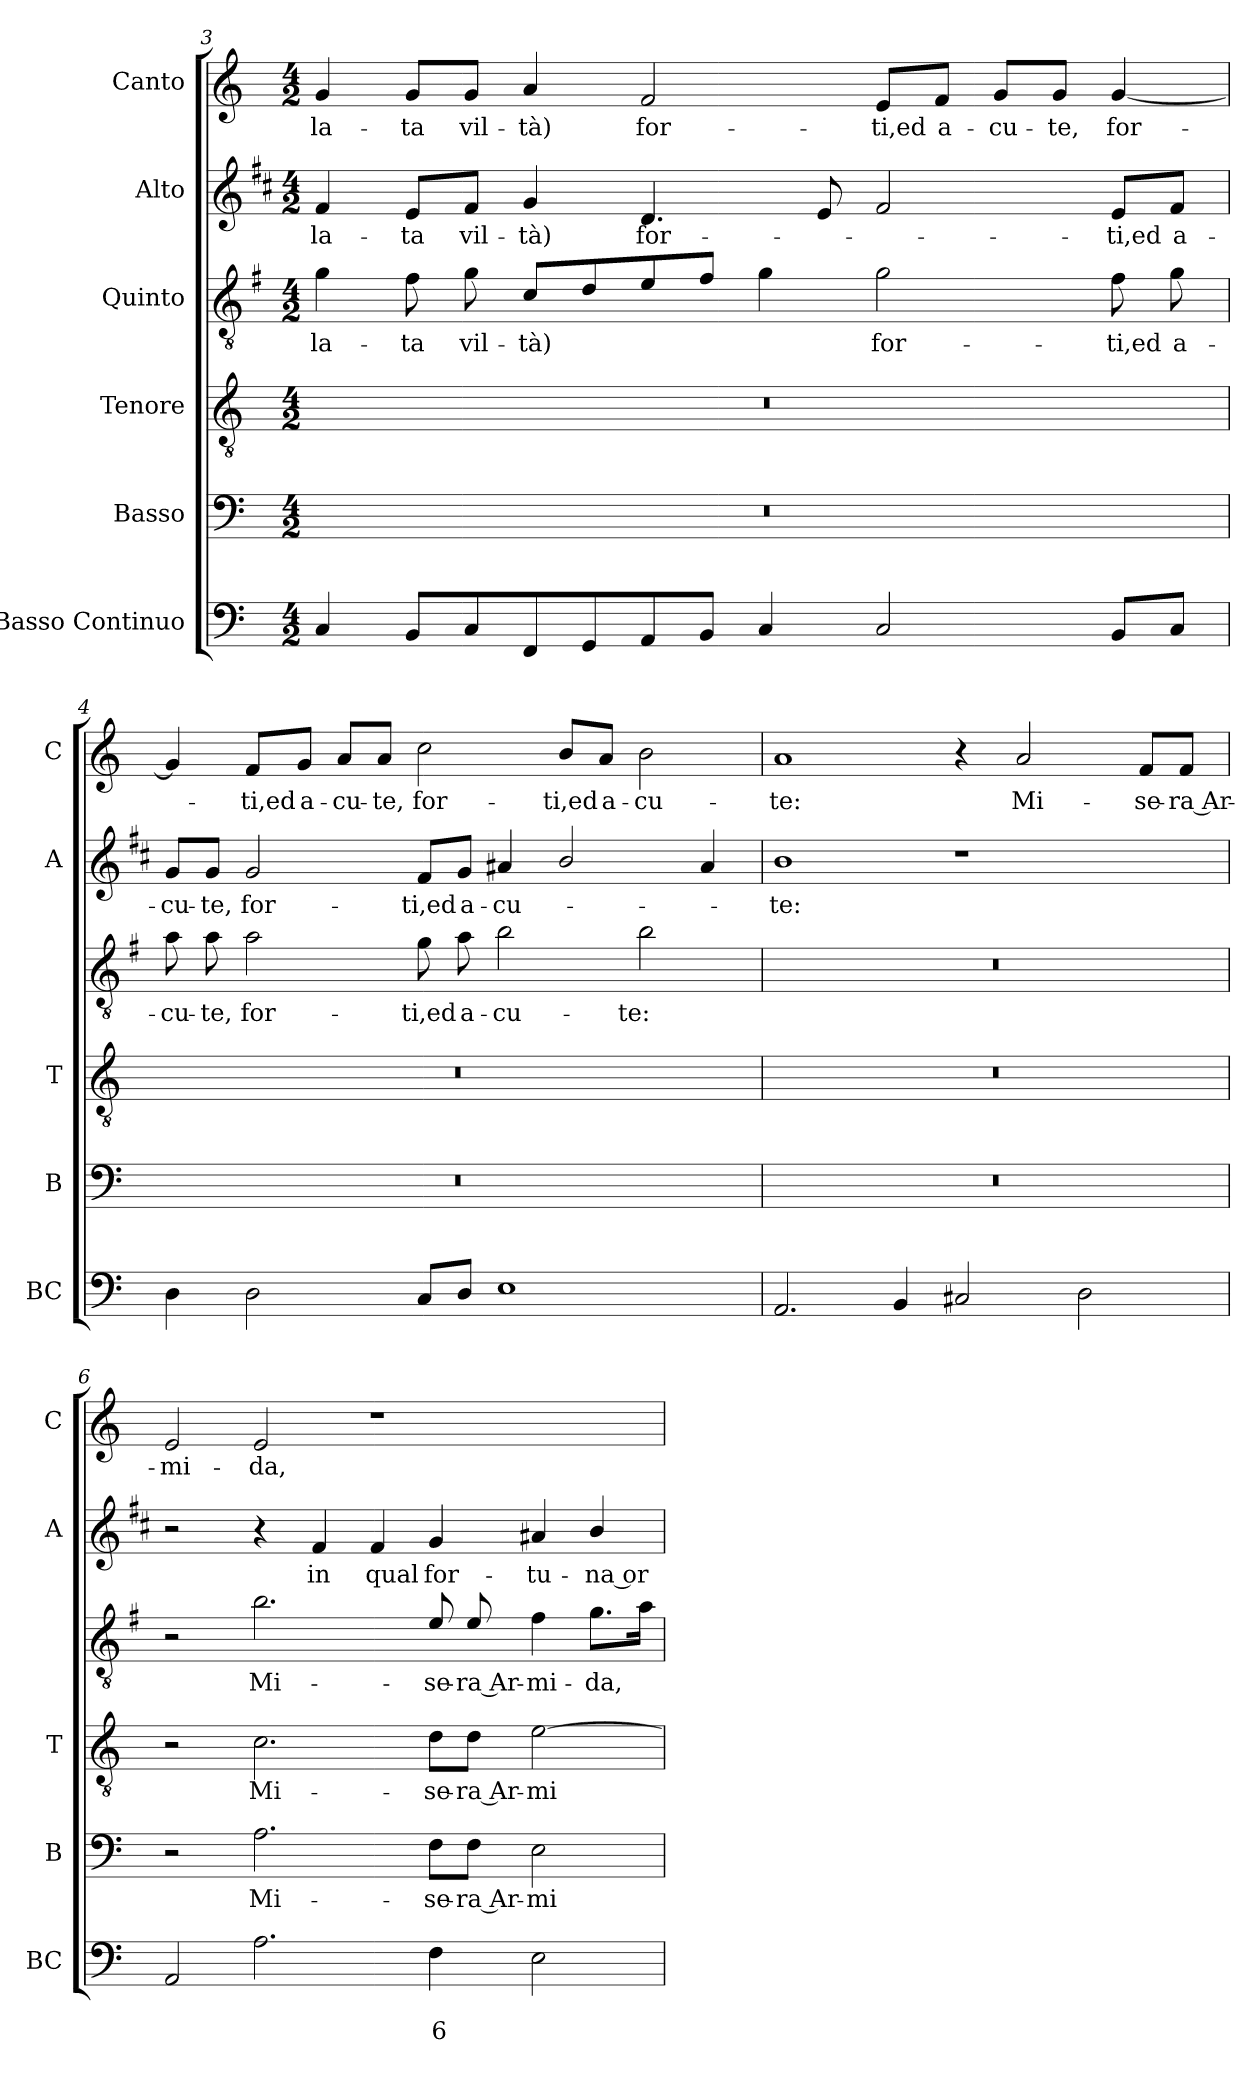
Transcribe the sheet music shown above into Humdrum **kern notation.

**kern	**text	**text	**kern	**text	**kern	**text	**kern	**text	**kern	**text	**kern	**text
*part6	*part6	*part6	*part5	*part5	*part4	*part4	*part3	*part3	*part2	*part2	*part1	*part1
*staff6	*staff6	*staff6	*staff5	*staff5	*staff4	*staff4	*staff3	*staff3	*staff2	*staff2	*staff1	*staff1
*I"Basso Continuo	*	*	*I"Basso	*	*I"Tenore	*	*I"Quinto	*	*I"Alto	*	*I"Canto	*
*I'BC	*	*	*I'B	*	*I'T	*	*	*	*I'A	*	*I'C	*
!!LO:LB:g=z
*clefF4	*	*	*clefF4	*	*clefGv2	*	*clefGv2	*	*clefG2	*	*clefG2	*
*	*	*	*	*	*	*	*ITrd4c7	*	*ITrd1c2	*	*	*
*k[]	*	*	*k[]	*	*k[]	*	*k[]	*	*k[]	*	*k[]	*
*C:	*	*	*C:	*	*C:	*	*C:	*	*C:	*	*C:	*
*M4/2	*	*	*M4/2	*	*M4/2	*	*M4/2	*	*M4/2	*	*M4/2	*
=3	=3	=3	=3	=3	=3	=3	=3	=3	=3	=3	=3	=3
!	!	!	!	!	!	!	!	!LO:LY:b	!	!LO:LY:b	!	!LO:LY:b
4C/	.	.	0r	.	0r	.	4c\	-la-	4e/	-la-	4g/	-la-
!	!	!	!	!	!	!	!	!LO:LY:b	!	!LO:LY:b	!	!LO:LY:b
8BB/L	.	.	.	.	.	.	8B\	-ta	8d/L	-ta	8g/L	-ta
!	!	!	!	!	!	!	!	!LO:LY:b	!	!LO:LY:b	!	!LO:LY:b
8C/	.	.	.	.	.	.	8c\	vil-	8e/J	vil-	8g/J	vil-
!	!	!	!	!	!	!	!	!LO:LY:b	!	!LO:LY:b	!	!LO:LY:b
8FF/	.	.	.	.	.	.	8F/L	-tà)	4f/	-tà)	4a/	-tà)
8GG/	.	.	.	.	.	.	8G/	.	.	.	.	.
!	!	!	!	!	!	!	!	!	!	!LO:LY:b	!	!LO:LY:b
8AA/	.	.	.	.	.	.	8A/	.	4.c/	for-	2f/	for-
8BB/J	.	.	.	.	.	.	8B/J	.	.	.	.	.
4C/	.	.	.	.	.	.	4c\	.	.	.	.	.
.	.	.	.	.	.	.	.	.	8d/	.	.	.
!	!	!	!	!	!	!	!	!LO:LY:b	!	!	!	!LO:LY:b
2C/	.	.	.	.	.	.	2c\	for-	2e/	.	8e/L	-ti,ed
!	!	!	!	!	!	!	!	!	!	!	!	!LO:LY:b
.	.	.	.	.	.	.	.	.	.	.	8f/J	a-
!	!	!	!	!	!	!	!	!	!	!	!	!LO:LY:b
.	.	.	.	.	.	.	.	.	.	.	8g/L	-cu-
!	!	!	!	!	!	!	!	!	!	!	!	!LO:LY:b
.	.	.	.	.	.	.	.	.	.	.	8g/J	-te,
!	!	!	!	!	!	!	!	!LO:LY:b	!	!LO:LY:b	!	!LO:LY:b
8BB/L	.	.	.	.	.	.	8B\	-ti,ed	8d/L	-ti,ed	[4g/	for-
!	!	!	!	!	!	!	!	!LO:LY:b	!	!LO:LY:b	!	!
8C/J	.	.	.	.	.	.	8c\	a-	8e/J	a-	.	.
=4	=4	=4	=4	=4	=4	=4	=4	=4	=4	=4	=4	=4
!	!	!	!	!	!	!	!	!LO:LY:b	!	!LO:LY:b	!	!
4D\	.	.	0r	.	0r	.	8d\	-cu-	8f/L	-cu-	4g/]	.
!	!	!	!	!	!	!	!	!LO:LY:b	!	!LO:LY:b	!	!
.	.	.	.	.	.	.	8d\	-te,	8f/J	-te,	.	.
!	!	!	!	!	!	!	!	!LO:LY:b	!	!LO:LY:b	!	!LO:LY:b
2D\	.	.	.	.	.	.	2d\	for-	2f/	for-	8f/L	-ti,ed
!	!	!	!	!	!	!	!	!	!	!	!	!LO:LY:b
.	.	.	.	.	.	.	.	.	.	.	8g/J	a-
!	!	!	!	!	!	!	!	!	!	!	!	!LO:LY:b
.	.	.	.	.	.	.	.	.	.	.	8a/L	-cu-
!	!	!	!	!	!	!	!	!	!	!	!	!LO:LY:b
.	.	.	.	.	.	.	.	.	.	.	8a/J	-te,
!	!	!	!	!	!	!	!	!LO:LY:b	!	!LO:LY:b	!	!LO:LY:b
8C/L	.	.	.	.	.	.	8c\	-ti,ed	8e/L	-ti,ed	2cc\	for-
!	!	!	!	!	!	!	!	!LO:LY:b	!	!LO:LY:b	!	!
8D/J	.	.	.	.	.	.	8d\	a-	8f/J	a-	.	.
!	!	!	!	!	!	!	!	!LO:LY:b	!	!LO:LY:b	!	!
1E	.	.	.	.	.	.	2e\	-cu-	4g#X/	-cu-	.	.
!	!	!	!	!	!	!	!	!	!	!	!	!LO:LY:b
.	.	.	.	.	.	.	.	.	2a/	.	8b/L	-ti,ed
!	!	!	!	!	!	!	!	!	!	!	!	!LO:LY:b
.	.	.	.	.	.	.	.	.	.	.	8a/J	a-
!	!	!	!	!	!	!	!	!LO:LY:b	!	!	!	!LO:LY:b
.	.	.	.	.	.	.	2e\	-te:	.	.	2b\	-cu-
.	.	.	.	.	.	.	.	.	4g#/	.	.	.
=5	=5	=5	=5	=5	=5	=5	=5	=5	=5	=5	=5	=5
!	!	!	!	!	!	!	!	!	!	!LO:LY:b	!	!LO:LY:b
2.AA/	.	.	0r	.	0r	.	0r	.	1a	-te:	1a	-te:
4BB/	.	.	.	.	.	.	.	.	.	.	.	.
2C#X/	.	.	.	.	.	.	.	.	1r	.	4r	.
!	!	!	!	!	!	!	!	!	!	!	!	!LO:LY:b
.	.	.	.	.	.	.	.	.	.	.	2a/	Mi-
2D\	.	.	.	.	.	.	.	.	.	.	.	.
!	!	!	!	!	!	!	!	!	!	!	!	!LO:LY:b
.	.	.	.	.	.	.	.	.	.	.	8f/L	-se-
!	!	!	!	!	!	!	!	!	!	!	!	!LO:LY:b
.	.	.	.	.	.	.	.	.	.	.	8f/J	-ra Ar-
!!LO:PB:g=z
=6	=6	=6	=6	=6	=6	=6	=6	=6	=6	=6	=6	=6
!	!	!	!	!	!	!	!	!	!	!	!	!LO:LY:b
2AA/	.	.	2r	.	2r	.	2r	.	2r	.	2e/	-mi-
!	!	!	!	!LO:LY:b	!	!LO:LY:b	!	!LO:LY:b	!	!	!	!LO:LY:b
2.A\	.	.	2.A\	Mi-	2.c\	Mi-	2.e\	Mi-	4r	.	2e/	-da,
!	!	!	!	!	!	!	!	!	!	!LO:LY:b	!	!
.	.	.	.	.	.	.	.	.	4e/	in	.	.
!	!	!	!	!	!	!	!	!	!	!LO:LY:b	!	!
.	.	.	.	.	.	.	.	.	4e/	qual	1r	.
!	!	!LO:LY:b	!	!LO:LY:b	!	!LO:LY:b	!	!LO:LY:b	!	!LO:LY:b	!	!
4F\	.	6	8F\L	-se-	8d\L	-se-	8A/	-se-	4f/	for-	.	.
!	!	!	!	!LO:LY:b	!	!LO:LY:b	!	!LO:LY:b	!	!	!	!
.	.	.	8F\J	-ra Ar-	8d\J	-ra Ar-	8A/	-ra Ar-	.	.	.	.
!	!	!	!	!LO:LY:b	!	!LO:LY:b	!	!LO:LY:b	!	!LO:LY:b	!	!
2E\	.	.	2E\	-mi-	[2e\	-mi-	4B\	-mi-	4g#X/	-tu-	.	.
!	!	!	!	!	!	!	!	!LO:LY:b	!	!LO:LY:b	!	!
.	.	.	.	.	.	.	8.c\L	-da,	4a/	-na or	.	.
.	.	.	.	.	.	.	16d\Jk	.	.	.	.	.
=	=	=	=	=	=	=	=	=	=	=	=	=
*-	*-	*-	*-	*-	*-	*-	*-	*-	*-	*-	*-	*-
